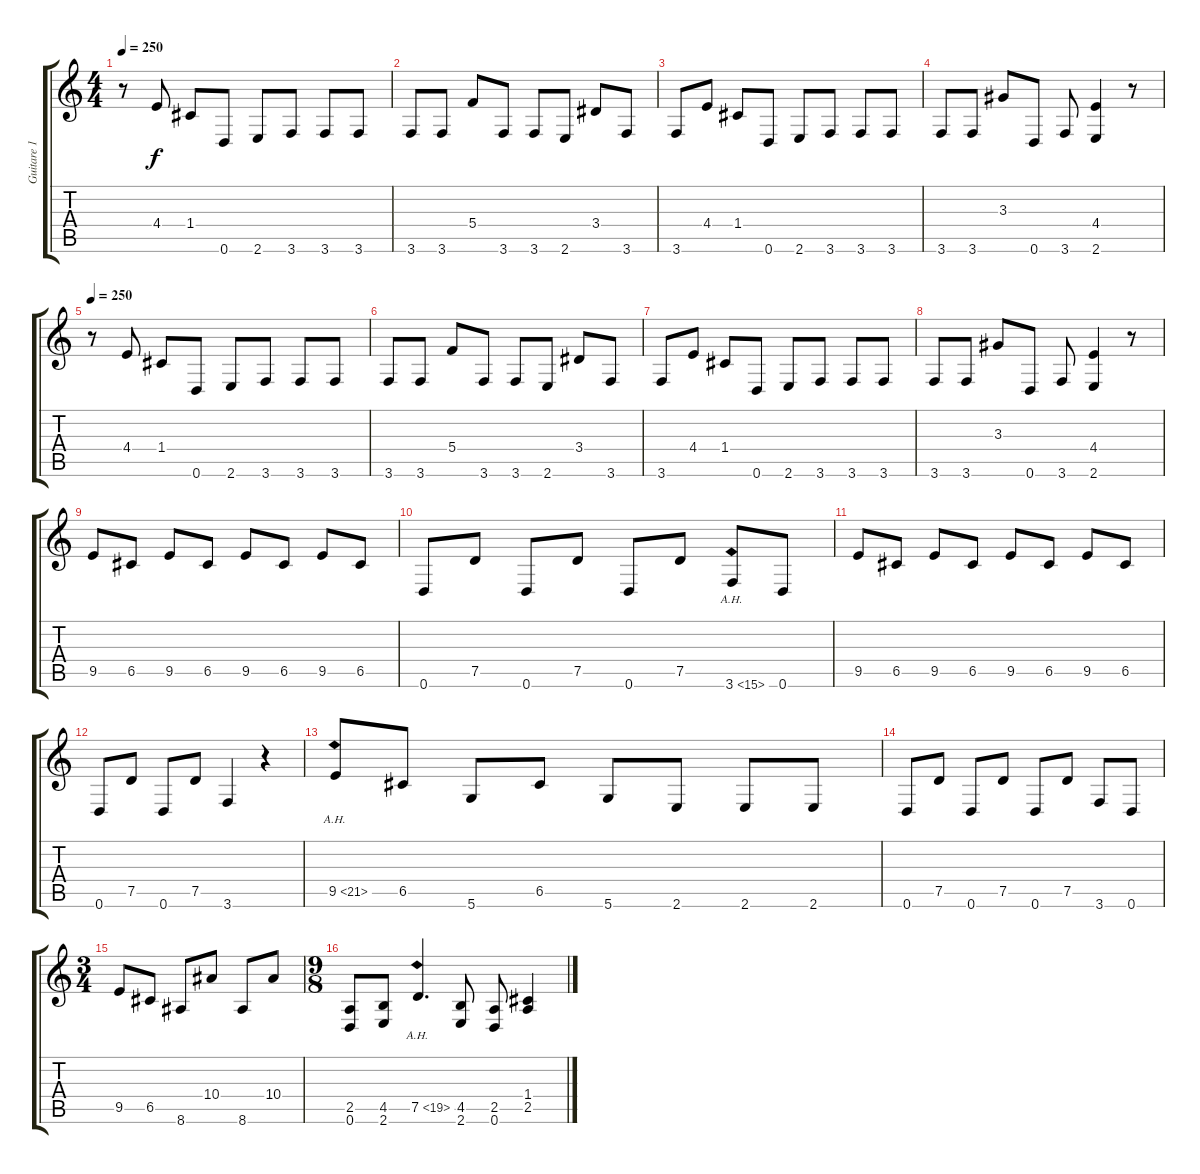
\track ("Guitare 1" "Guitare 1") {instrument distortionguitar}
\staff {score tabs}
\tuning (D4 A3 F3 C3 G2 D2) {hide}
\ts (4 4)
\tempo 250
\clef g2
\ks c
r.8{dy f} 4.4.8 1.4.8 0.6.8 2.6.8 3.6.8 3.6.8 3.6.8 |
3.6.8 3.6.8 5.4.8 3.6.8 3.6.8 2.6.8 3.4.8 3.6.8 |
3.6.8 4.4.8 1.4.8 0.6.8 2.6.8 3.6.8 3.6.8 3.6.8 |
3.6.8 3.6.8 3.3.8 0.6.8 3.6.8 (4.4 2.6).4 r.8 |
\tempo 250
r.8 4.4.8 1.4.8 0.6.8 2.6.8 3.6.8 3.6.8 3.6.8 |
3.6.8 3.6.8 5.4.8 3.6.8 3.6.8 2.6.8 3.4.8 3.6.8 |
3.6.8 4.4.8 1.4.8 0.6.8 2.6.8 3.6.8 3.6.8 3.6.8 |
3.6.8 3.6.8 3.3.8 0.6.8 3.6.8 (4.4 2.6).4 r.8 |
9.5.8 6.5.8 9.5.8 6.5.8 9.5.8 6.5.8 9.5.8 6.5.8 |
0.6.8 7.5.8 0.6.8 7.5.8 0.6.8 7.5.8 3.6{ah 12}.8 0.6.8 |
9.5.8 6.5.8 9.5.8 6.5.8 9.5.8 6.5.8 9.5.8 6.5.8 |
0.6.8 7.5.8 0.6.8 7.5.8 3.6.4 r.4 |
9.5{ah 12}.8 6.5.8 5.6.8 6.5.8 5.6.8 2.6.8 2.6.8 2.6.8 |
0.6.8 7.5.8 0.6.8 7.5.8 0.6.8 7.5.8 3.6.8 0.6.8 |
\ts (3 4)
9.5.8 6.5.8 8.6.8 10.4.8 8.6.8 10.4.8 |
\ts (9 8)
(2.5 0.6).8 (4.5 2.6).8 7.5{ah 12}.4{d} (4.5 2.6).8 (2.5 0.6).8 (1.4 2.5).4
